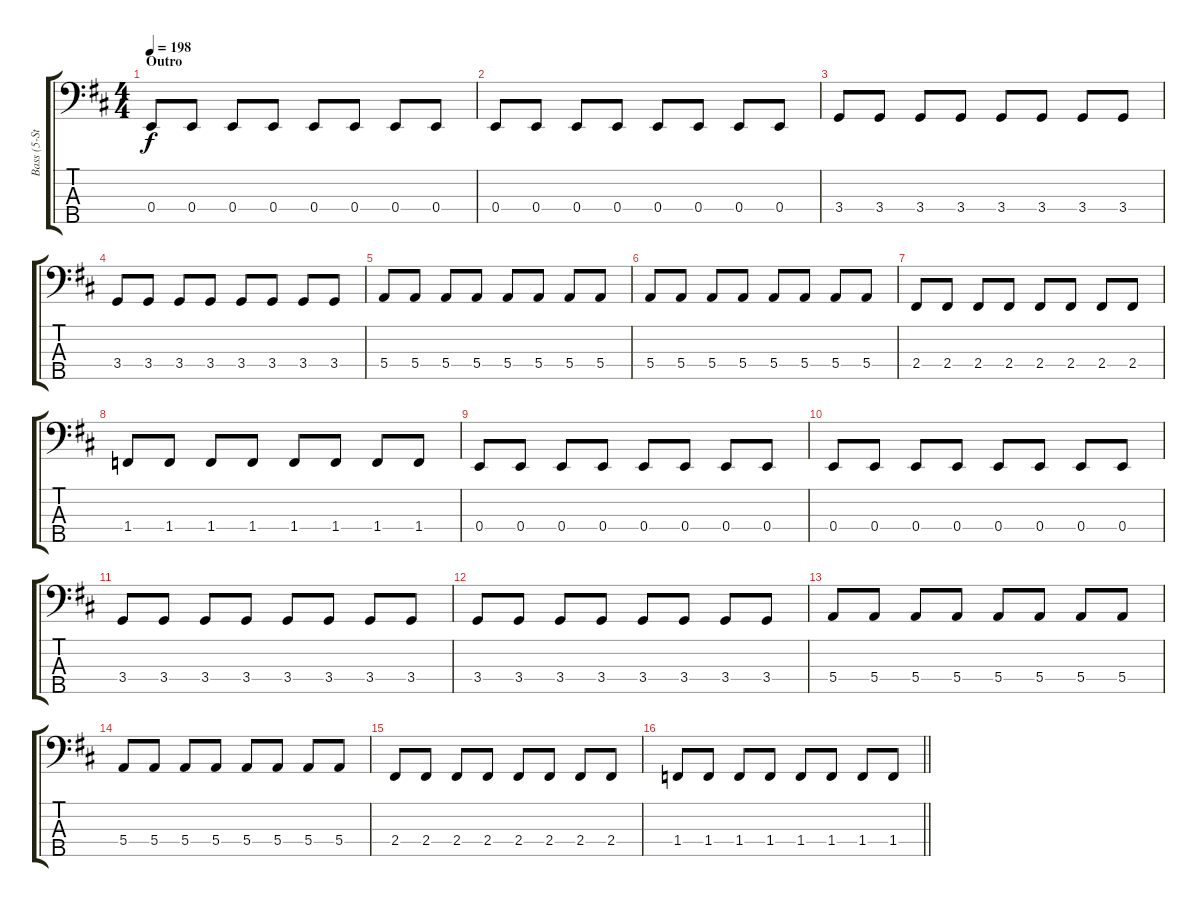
\track ("Bass (5-Strings)" "Bass (5-St") {instrument electricbassfinger}
\staff {score tabs}
\tuning (G2 D2 A1 E1 B0) {hide}
\ts (4 4)
\section ("" "Outro")
\tempo 198
\clef f4
\ks d
0.4.8{dy f} 0.4.8 0.4.8 0.4.8 0.4.8 0.4.8 0.4.8 0.4.8 |
0.4.8 0.4.8 0.4.8 0.4.8 0.4.8 0.4.8 0.4.8 0.4.8 |
3.4.8 3.4.8 3.4.8 3.4.8 3.4.8 3.4.8 3.4.8 3.4.8 |
3.4.8 3.4.8 3.4.8 3.4.8 3.4.8 3.4.8 3.4.8 3.4.8 |
5.4.8 5.4.8 5.4.8 5.4.8 5.4.8 5.4.8 5.4.8 5.4.8 |
5.4.8 5.4.8 5.4.8 5.4.8 5.4.8 5.4.8 5.4.8 5.4.8 |
2.4.8 2.4.8 2.4.8 2.4.8 2.4.8 2.4.8 2.4.8 2.4.8 |
1.4.8 1.4.8 1.4.8 1.4.8 1.4.8 1.4.8 1.4.8 1.4.8 |
0.4.8 0.4.8 0.4.8 0.4.8 0.4.8 0.4.8 0.4.8 0.4.8 |
0.4.8 0.4.8 0.4.8 0.4.8 0.4.8 0.4.8 0.4.8 0.4.8 |
3.4.8 3.4.8 3.4.8 3.4.8 3.4.8 3.4.8 3.4.8 3.4.8 |
3.4.8 3.4.8 3.4.8 3.4.8 3.4.8 3.4.8 3.4.8 3.4.8 |
5.4.8 5.4.8 5.4.8 5.4.8 5.4.8 5.4.8 5.4.8 5.4.8 |
5.4.8 5.4.8 5.4.8 5.4.8 5.4.8 5.4.8 5.4.8 5.4.8 |
2.4.8 2.4.8 2.4.8 2.4.8 2.4.8 2.4.8 2.4.8 2.4.8 |
\barLineRight lightlight
1.4.8 1.4.8 1.4.8 1.4.8 1.4.8 1.4.8 1.4.8 1.4.8
